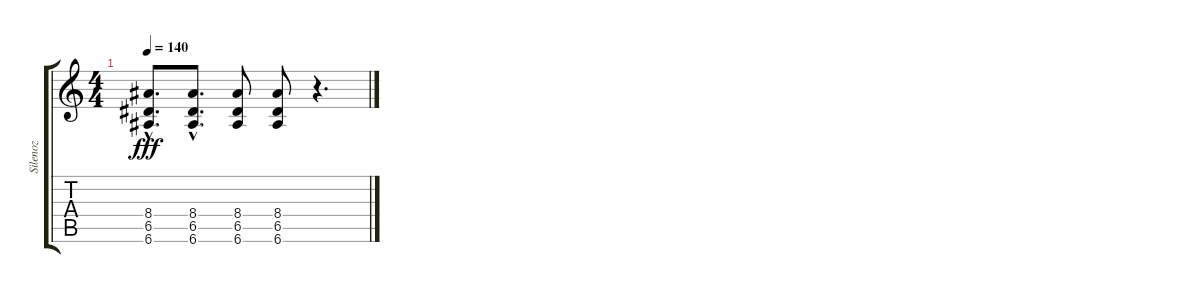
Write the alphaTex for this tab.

\track ("Silenoz" "Silenoz") {instrument distortionguitar}
\staff {score tabs}
\tuning (E4 B3 G3 D3 A2 E2) {hide}
\ts (4 4)
\tempo 140
\clef g2
\ks c
(8.4{hac} 6.5{hac} 6.6{hac}).8{d dy fff} (8.4{hac} 6.5{hac} 6.6{hac}).8{d} (8.4 6.5 6.6).8 (8.4 6.5 6.6).8 r.4{d}
